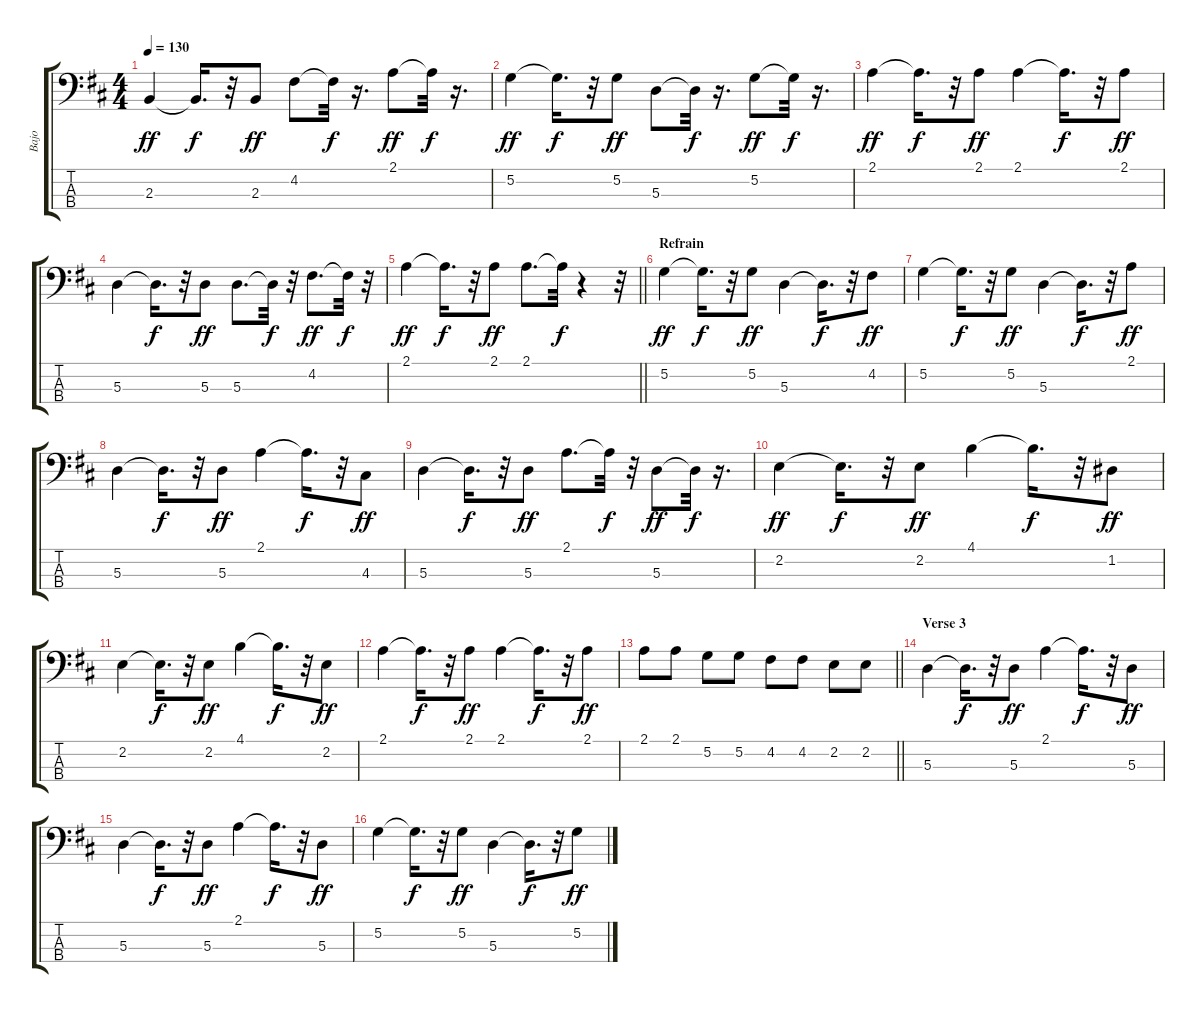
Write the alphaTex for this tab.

\track ("Bajo" "Bajo") {instrument electricbassfinger}
\staff {score tabs}
\tuning (G2 D2 A1 E1) {hide}
\ts (4 4)
\tempo 130
\clef f4
\ks d
2.3.4{dy ff} 2.3{t}.16{d dy f} r.32 2.3.8{dy ff} 4.2.8 4.2{t}.32{dy f} r.16{d} 2.1.8{dy ff} 2.1{t}.32{dy f} r.16{d} |
5.2.4{dy ff} 5.2{t}.16{d dy f} r.32 5.2.8{dy ff} 5.3.8 5.3{t}.32{dy f} r.16{d} 5.2.8{dy ff} 5.2{t}.32{dy f} r.16{d} |
2.1.4{dy ff} 2.1{t}.16{d dy f} r.32 2.1.8{dy ff} 2.1.4 2.1{t}.16{d dy f} r.32 2.1.8{dy ff} |
5.3.4 5.3{t}.16{d dy f} r.32 5.3.8{dy ff} 5.3.8{d} 5.3{t}.32{dy f} r.32 4.2.8{d dy ff} 4.2{t}.32{dy f} r.32 |
\barLineRight lightlight
2.1.4{dy ff} 2.1{t}.16{d dy f} r.32 2.1.8{dy ff} 2.1.8{d} 2.1{t}.32{dy f} r.4 r.32 |
\section ("" "Refrain")
5.2.4{dy ff} 5.2{t}.16{d dy f} r.32 5.2.8{dy ff} 5.3.4 5.3{t}.16{d dy f} r.32 4.2.8{dy ff} |
5.2.4 5.2{t}.16{d dy f} r.32 5.2.8{dy ff} 5.3.4 5.3{t}.16{d dy f} r.32 2.1.8{dy ff} |
5.3.4 5.3{t}.16{d dy f} r.32 5.3.8{dy ff} 2.1.4 2.1{t}.16{d dy f} r.32 4.3.8{dy ff} |
5.3.4 5.3{t}.16{d dy f} r.32 5.3.8{dy ff} 2.1.8{d} 2.1{t}.32{dy f} r.32 5.3.8{dy ff} 5.3{t}.32{dy f} r.16{d} |
2.2.4{dy ff} 2.2{t}.16{d dy f} r.32 2.2.8{dy ff} 4.1.4 4.1{t}.16{d dy f} r.32 1.2.8{dy ff} |
2.2.4 2.2{t}.16{d dy f} r.32 2.2.8{dy ff} 4.1.4 4.1{t}.16{d dy f} r.32 2.2.8{dy ff} |
2.1.4 2.1{t}.16{d dy f} r.32 2.1.8{dy ff} 2.1.4 2.1{t}.16{d dy f} r.32 2.1.8{dy ff} |
\barLineRight lightlight
2.1.8 2.1.8 5.2.8 5.2.8 4.2.8 4.2.8 2.2.8 2.2.8 |
\section ("" "Verse 3")
5.3.4 5.3{t}.16{d dy f} r.32 5.3.8{dy ff} 2.1.4 2.1{t}.16{d dy f} r.32 5.3.8{dy ff} |
5.3.4 5.3{t}.16{d dy f} r.32 5.3.8{dy ff} 2.1.4 2.1{t}.16{d dy f} r.32 5.3.8{dy ff} |
5.2.4 5.2{t}.16{d dy f} r.32 5.2.8{dy ff} 5.3.4 5.3{t}.16{d dy f} r.32 5.2.8{dy ff}
